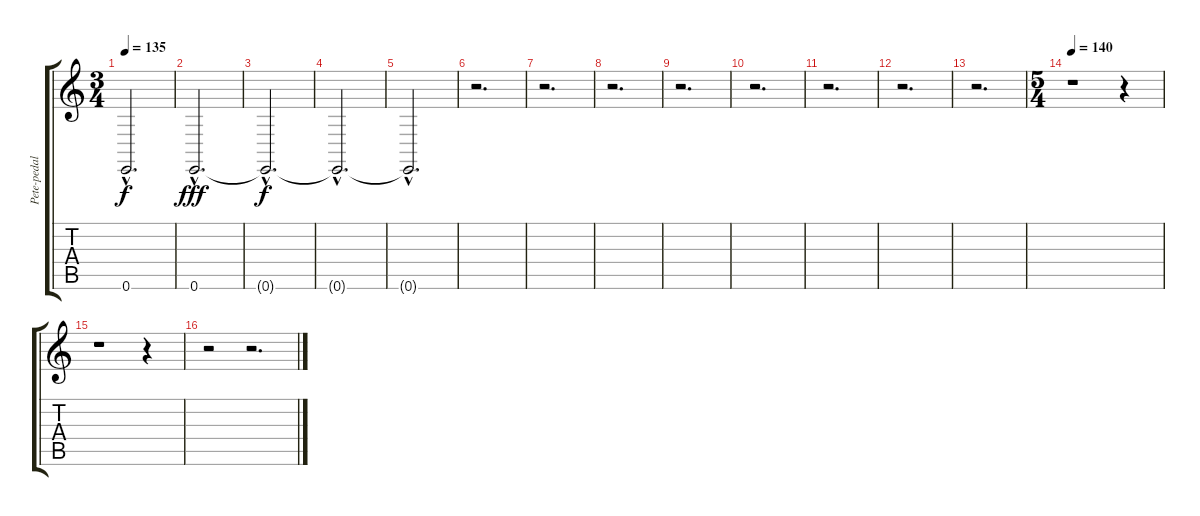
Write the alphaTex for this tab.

\track ("Pete-pedals" "Pete-pedal") {instrument synthbrass2}
\staff {score tabs}
\tuning (E4 B3 G3 D3 A2 E2) {hide}
\ts (3 4)
\tempo 135
\clef g2
\ks c
0.6{hac t}.2{d dy f} |
0.6{hac}.2{d dy fff} |
0.6{hac t}.2{d dy f} |
0.6{hac t}.2{d} |
0.6{hac t}.2{d} |
r.2{d} |
r.2{d} |
r.2{d} |
r.2{d} |
r.2{d} |
r.2{d} |
r.2{d} |
r.2{d} |
\ts (5 4)
\tempo 140
r.1 r.4 |
r.1 r.4 |
r.2 r.2{d}
